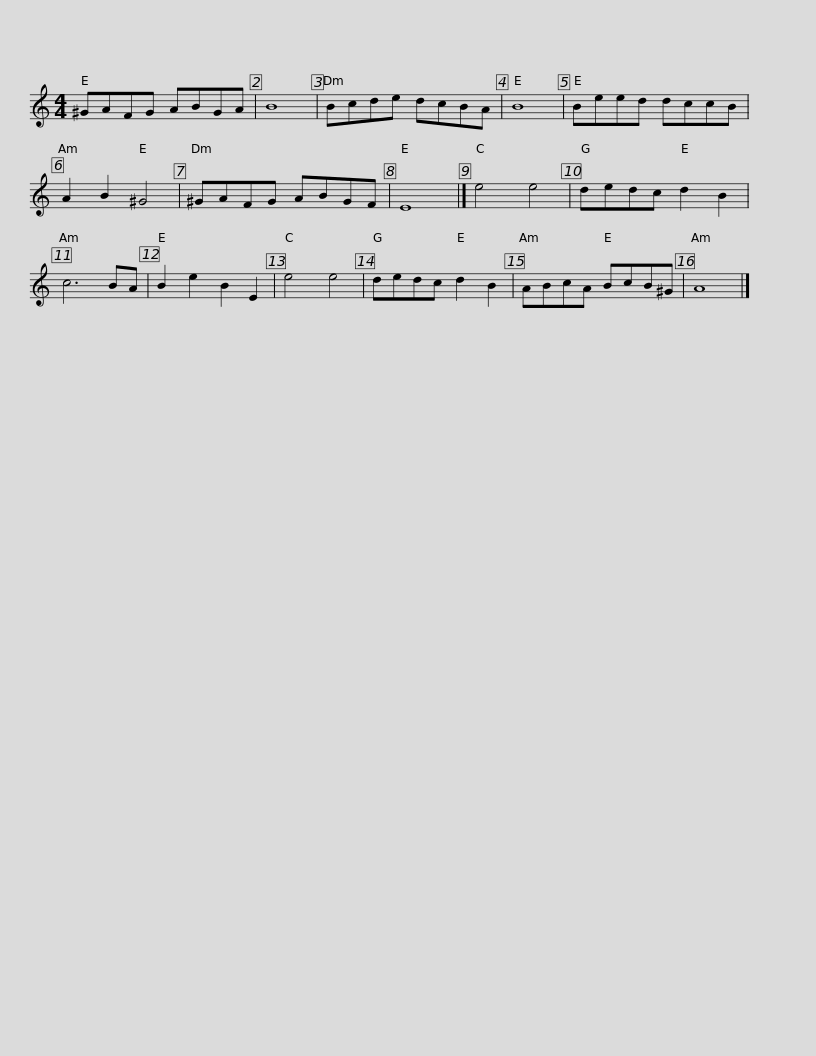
X:1
L:1/8
M:4/4
I:linebreak $
K:C
V:1 treble
V:1
 ^GAFG ABGA | B8 | Bcde dcBA | B8 | Beed dccB | %5
 A2 B2 ^G4 | ^GAFG ABGF | E8 |]$ e4 e4 | dedc d2 B2 | %10
 c6 BA | B2 e2 B2 E2 | e4 e4 | dedc d2 B2 | ABcA BcB^G | %15
 A8 |] %16
